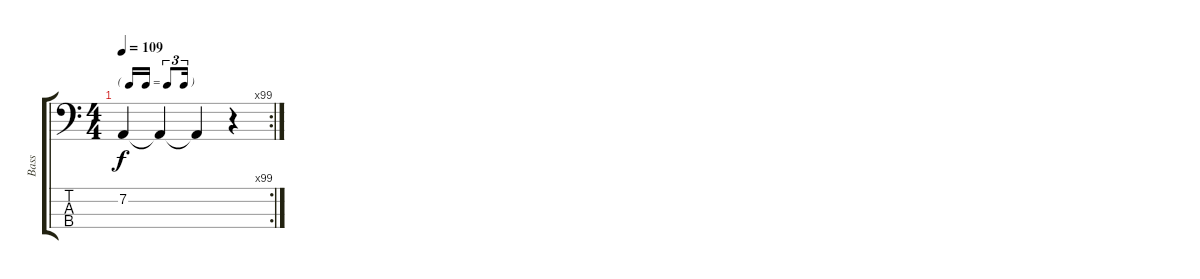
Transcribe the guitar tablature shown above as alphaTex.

\track ("Bass" "Bass") {instrument baritonesax}
\staff {score tabs}
\tuning (G2 D2 A1 E1) {hide}
\rc 99
\ts (4 4)
\tf triplet16th
\tempo 109
\clef f4
\ks c
7.2{t}.4{dy f} 7.2{t}.4 7.2{t}.4 r.4
